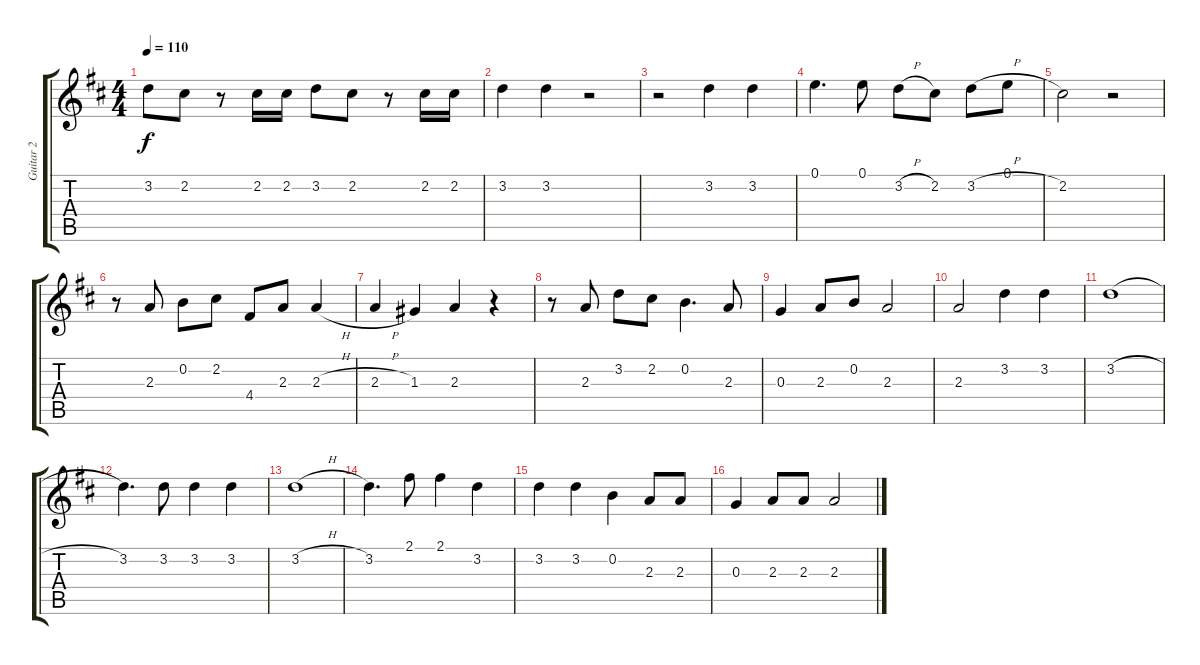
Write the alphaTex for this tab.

\track ("Guitar 2" "Guitar 2") {instrument electricguitarjazz}
\staff {score tabs}
\tuning (E4 B3 G3 D3 A2 E2) {hide}
\ts (4 4)
\tempo 110
\clef g2
\ks d
3.2.8{dy f} 2.2.8 r.8 2.2.16 2.2.16 3.2.8 2.2.8 r.8 2.2.16 2.2.16 |
3.2.4 3.2.4 r.2 |
r.2 3.2.4 3.2.4 |
0.1.4{d} 0.1.8 3.2{h}.8 2.2.8 3.2{h}.8 0.1.8 |
2.2.2 r.2 |
r.8 2.3.8 0.2.8 2.2.8 4.4.8 2.3.8 2.3{h}.4 |
2.3{h}.4 1.3.4 2.3.4 r.4 |
r.8 2.3.8 3.2.8 2.2.8 0.2.4{d} 2.3.8 |
0.3.4 2.3.8 0.2.8 2.3.2 |
2.3.2 3.2.4 3.2.4 |
3.2{h}.1 |
3.2.4{d} 3.2.8 3.2.4 3.2.4 |
3.2{h}.1 |
3.2.4{d} 2.1.8 2.1.4 3.2.4 |
3.2.4 3.2.4 0.2.4 2.3.8 2.3.8 |
0.3.4 2.3.8 2.3.8 2.3.2
